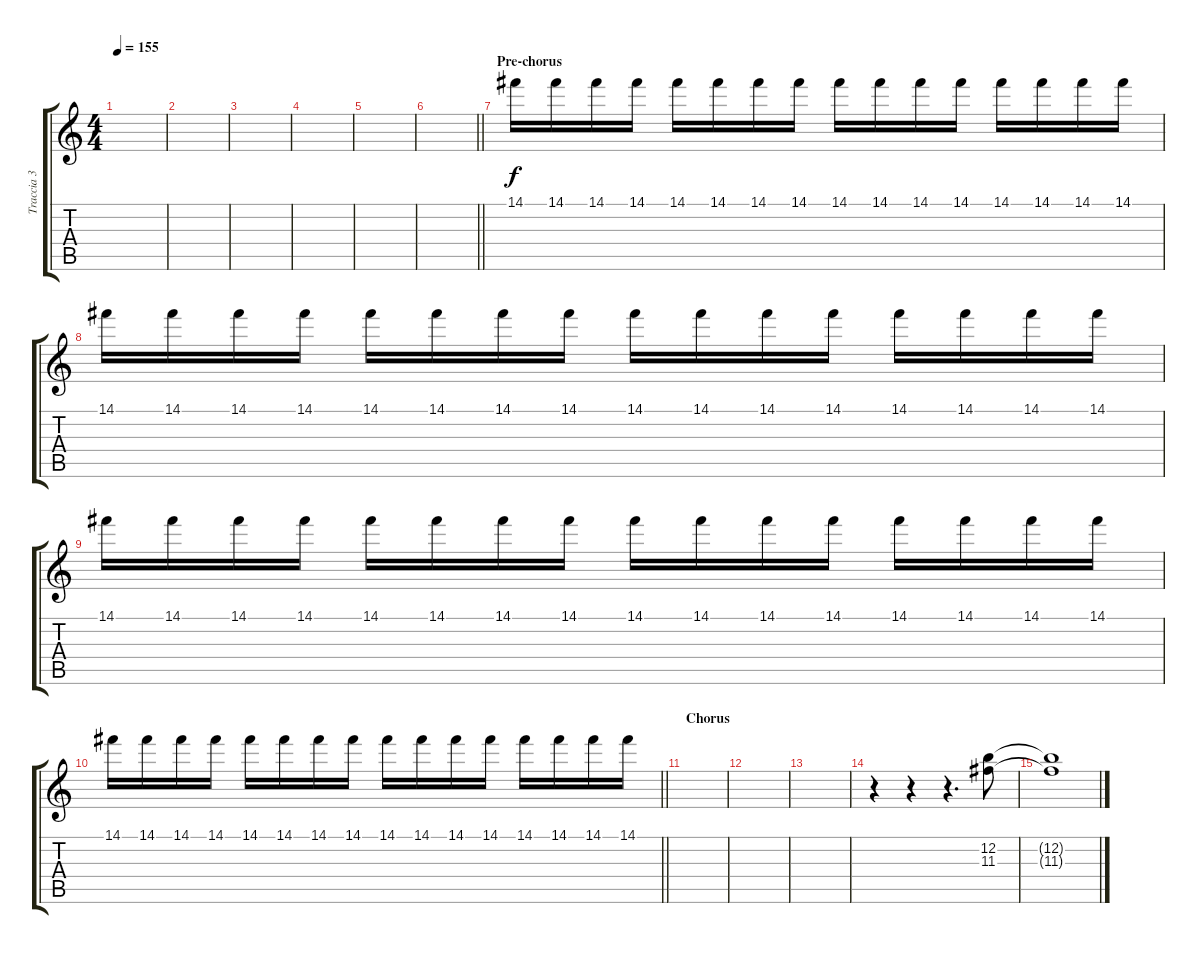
\track ("Traccia 3" "Traccia 3") {instrument distortionguitar}
\staff {score tabs}
\tuning (E4 B3 G3 D3 A2 E2) {hide}
\ts (4 4)
\tempo 155
\clef g2
\ks c
|
|
|
|
|
\barLineRight lightlight
|
\section ("" "Pre-chorus")
14.1.16 14.1.16 14.1.16 14.1.16 14.1.16 14.1.16 14.1.16 14.1.16 14.1.16 14.1.16 14.1.16 14.1.16 14.1.16 14.1.16 14.1.16 14.1.16 |
14.1.16 14.1.16 14.1.16 14.1.16 14.1.16 14.1.16 14.1.16 14.1.16 14.1.16 14.1.16 14.1.16 14.1.16 14.1.16 14.1.16 14.1.16 14.1.16 |
14.1.16 14.1.16 14.1.16 14.1.16 14.1.16 14.1.16 14.1.16 14.1.16 14.1.16 14.1.16 14.1.16 14.1.16 14.1.16 14.1.16 14.1.16 14.1.16 |
\barLineRight lightlight
14.1.16 14.1.16 14.1.16 14.1.16 14.1.16 14.1.16 14.1.16 14.1.16 14.1.16 14.1.16 14.1.16 14.1.16 14.1.16 14.1.16 14.1.16 14.1.16 |
\section ("" "Chorus")
|
|
|
r.4 r.4 r.4{d} (12.2 11.3).8 |
(12.2{t} 11.3{t}).1
